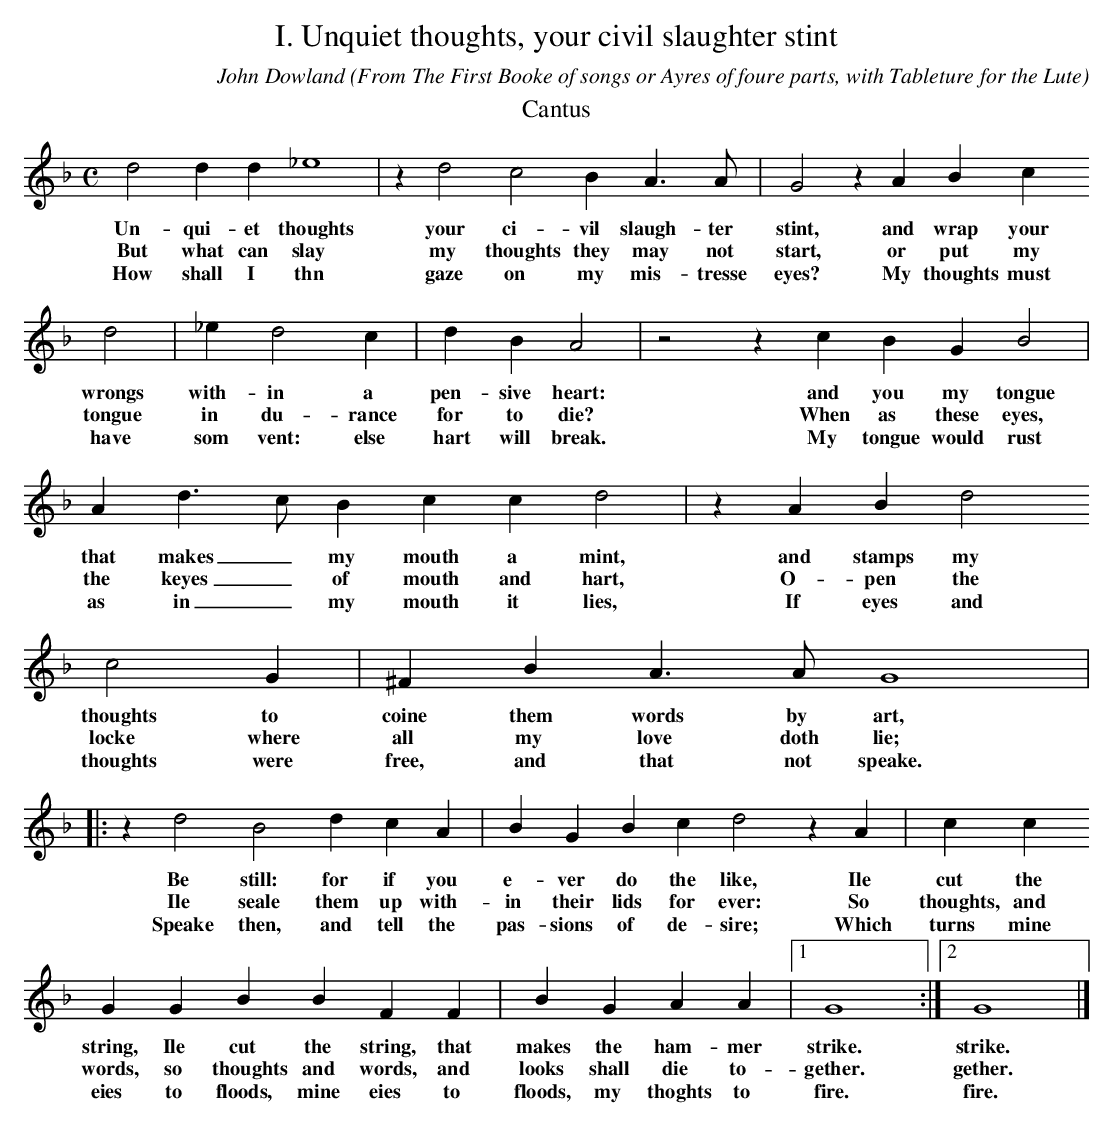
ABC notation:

X:1
T:I. Unquiet thoughts, your civil slaughter stint
C: John Dowland
O: From The First Booke of songs or Ayres of foure parts, with Tableture for the Lute
M:C
L:1/4
K:Gdor
T:Cantus
d2 dd _e4|z d2 c2 B A>A| G2 z A Bc
w:Un- qui- et thoughts your ci- vil slaugh- ter stint, and wrap your
w:But what can slay    my thoughts they may    not start, or  put my
w:How shall I thn     gaze on      my  mis- tresse eyes? My thoughts must
d2| _e d2 c|dB A2| z2 z c BG B2| Ad> cB cc d2| z A B d2
w:wrongs with- in a pen- sive heart: and you my tongue that makes _ my mouth a mint, and stamps my
w:tongue in  du- rance for to die? When as these eyes, the keyes _  of mouth and hart, O- pen the
w:have som vent: else hart will break. My tongue would rust as in _ my mouth it lies, If eyes and
  c2 G| ^FB A>A G4|:z d2 B2 d cA| BG Bc d2 z A|cc
w:thoughts to coine them words by art, Be still: for if you e- ver do the like, Ile cut the
w:locke where all my love doth lie; Ile seale them up with- in their lids for ever: So thoughts, and
w:thoughts were free, and that not speake.  Speake then, and tell the pas- sions of de- sire; Which turns mine
 GG BB FF|BG AA |1G4 :|2 G4 |]
w:string, Ile cut the string, that makes the ham- mer strike. | strike.
w: words, so thoughts and words, and looks shall die to- gether. gether.
w: eies to floods, mine eies to floods, my thoghts to fire. fire.
